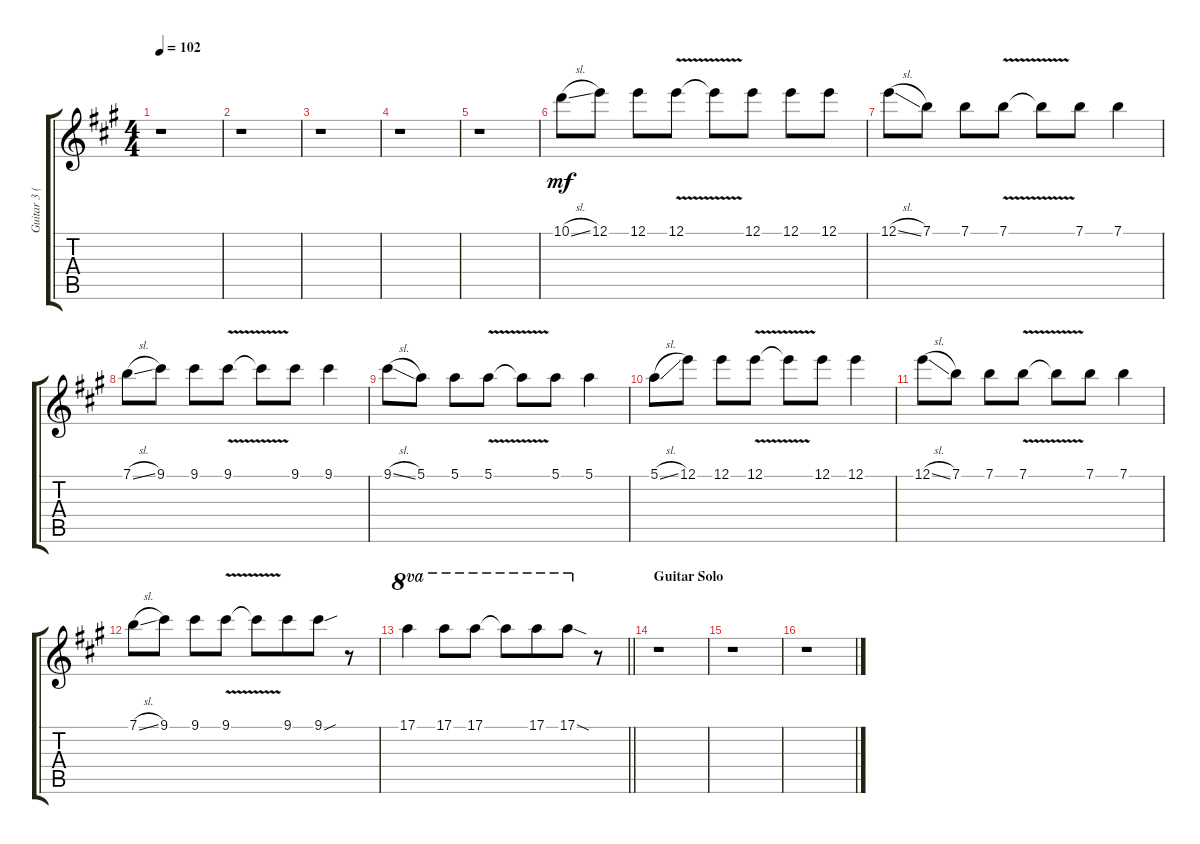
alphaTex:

\track ("Guitar 3 (dist.)" "Guitar 3 (") {instrument distortionguitar}
\staff {score tabs}
\tuning (E4 B3 G3 D3 A2 E2) {hide}
\ts (4 4)
\tempo 102
\clef g2
\ks f#minor
r.1{dy mf} |
r.1 |
r.1 |
r.1 |
r.1 |
10.1{sl}.8 12.1.8 12.1.8 12.1{v}.8 12.1{t}.8 12.1.8 12.1.8 12.1.8 |
12.1{sl}.8 7.1.8 7.1.8 7.1{v}.8 7.1{t}.8 7.1.8 7.1.4 |
7.1{sl}.8 9.1.8 9.1.8 9.1{v}.8 9.1{t}.8 9.1.8 9.1.4 |
9.1{sl}.8 5.1.8 5.1.8 5.1{v}.8 5.1{t}.8 5.1.8 5.1.4 |
5.1{sl}.8 12.1.8 12.1.8 12.1{v}.8 12.1{t}.8 12.1.8 12.1.4 |
12.1{sl}.8 7.1.8 7.1.8 7.1{v}.8 7.1{t}.8 7.1.8 7.1.4 |
7.1{sl}.8 9.1.8 9.1.8 9.1{v}.8 9.1{t}.8 9.1.8{beam merge} 9.1{sou}.8 r.8 |
\barLineRight lightlight
17.1.4{ot 8va} 17.1.8{ot 8va} 17.1.8{ot 8va} 17.1{t}.8{ot 8va} 17.1.8{ot 8va beam merge} 17.1{sod}.8{ot 8va} r.8 |
\section ("" "Guitar Solo")
r.1 |
r.1 |
r.1
